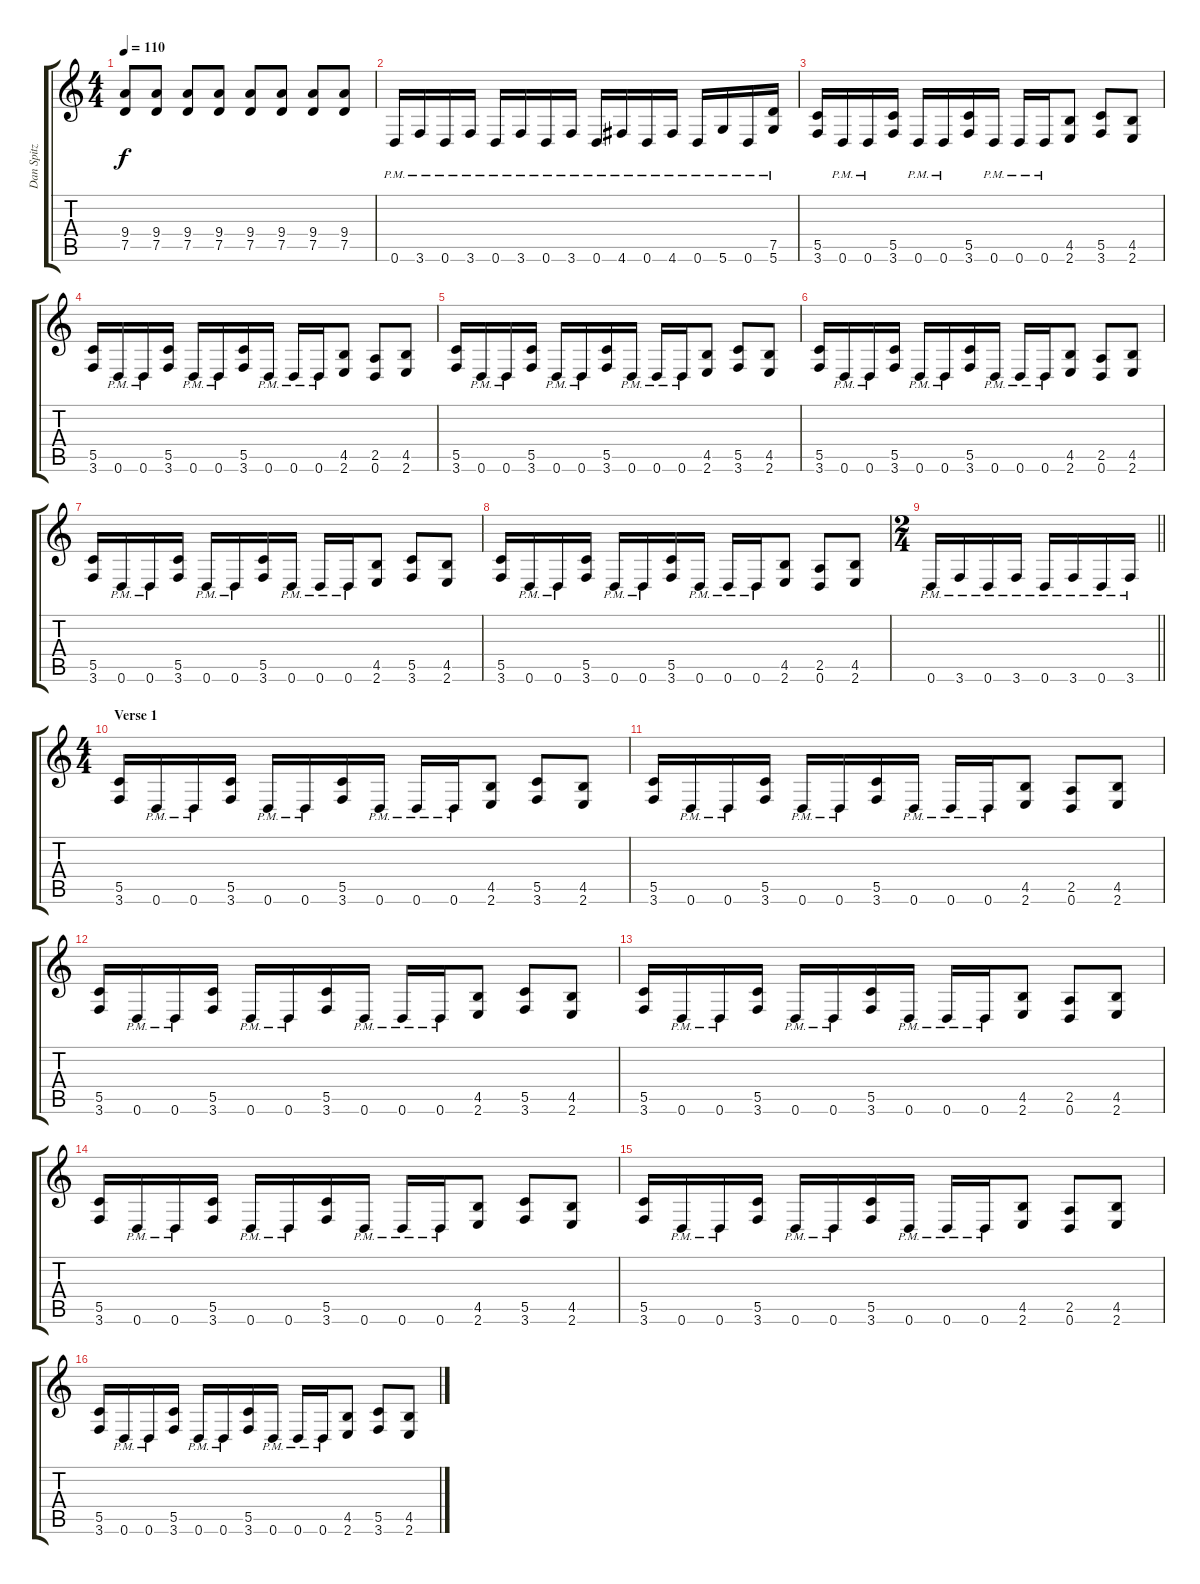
\track ("Dan Spitz" "Dan Spitz") {instrument distortionguitar}
\staff {score tabs}
\tuning (D4 A3 F3 C3 G2 D2) {hide}
\ts (4 4)
\tempo 110
\clef g2
\ks c
(9.4 7.5).8{dy f} (9.4 7.5).8 (9.4 7.5).8 (9.4 7.5).8 (9.4 7.5).8 (9.4 7.5).8 (9.4 7.5).8 (9.4 7.5).8 |
0.6{pm}.16 3.6{pm}.16 0.6{pm}.16 3.6{pm}.16 0.6{pm}.16 3.6{pm}.16 0.6{pm}.16 3.6{pm}.16 0.6{pm}.16 4.6{pm}.16 0.6{pm}.16 4.6{pm}.16 0.6{pm}.16 5.6{pm}.16 0.6{pm}.16 (7.5 5.6{pm}).16 |
(5.5 3.6).16 0.6{pm}.16 0.6{pm}.16 (5.5 3.6).16 0.6{pm}.16 0.6{pm}.16 (5.5 3.6).16 0.6{pm}.16 0.6{pm}.16 0.6{pm}.16 (4.5 2.6).8 (5.5 3.6).8 (4.5 2.6).8 |
(5.5 3.6).16 0.6{pm}.16 0.6{pm}.16 (5.5 3.6).16 0.6{pm}.16 0.6{pm}.16 (5.5 3.6).16 0.6{pm}.16 0.6{pm}.16 0.6{pm}.16 (4.5 2.6).8 (2.5 0.6).8 (4.5 2.6).8 |
(5.5 3.6).16 0.6{pm}.16 0.6{pm}.16 (5.5 3.6).16 0.6{pm}.16 0.6{pm}.16 (5.5 3.6).16 0.6{pm}.16 0.6{pm}.16 0.6{pm}.16 (4.5 2.6).8 (5.5 3.6).8 (4.5 2.6).8 |
(5.5 3.6).16 0.6{pm}.16 0.6{pm}.16 (5.5 3.6).16 0.6{pm}.16 0.6{pm}.16 (5.5 3.6).16 0.6{pm}.16 0.6{pm}.16 0.6{pm}.16 (4.5 2.6).8 (2.5 0.6).8 (4.5 2.6).8 |
(5.5 3.6).16 0.6{pm}.16 0.6{pm}.16 (5.5 3.6).16 0.6{pm}.16 0.6{pm}.16 (5.5 3.6).16 0.6{pm}.16 0.6{pm}.16 0.6{pm}.16 (4.5 2.6).8 (5.5 3.6).8 (4.5 2.6).8 |
(5.5 3.6).16 0.6{pm}.16 0.6{pm}.16 (5.5 3.6).16 0.6{pm}.16 0.6{pm}.16 (5.5 3.6).16 0.6{pm}.16 0.6{pm}.16 0.6{pm}.16 (4.5 2.6).8 (2.5 0.6).8 (4.5 2.6).8 |
\ts (2 4)
\barLineRight lightlight
0.6{pm}.16 3.6{pm}.16 0.6{pm}.16 3.6{pm}.16 0.6{pm}.16 3.6{pm}.16 0.6{pm}.16 3.6{pm}.16 |
\ts (4 4)
\section ("" "Verse 1")
(5.5 3.6).16 0.6{pm}.16 0.6{pm}.16 (5.5 3.6).16 0.6{pm}.16 0.6{pm}.16 (5.5 3.6).16 0.6{pm}.16 0.6{pm}.16 0.6{pm}.16 (4.5 2.6).8 (5.5 3.6).8 (4.5 2.6).8 |
(5.5 3.6).16 0.6{pm}.16 0.6{pm}.16 (5.5 3.6).16 0.6{pm}.16 0.6{pm}.16 (5.5 3.6).16 0.6{pm}.16 0.6{pm}.16 0.6{pm}.16 (4.5 2.6).8 (2.5 0.6).8 (4.5 2.6).8 |
(5.5 3.6).16 0.6{pm}.16 0.6{pm}.16 (5.5 3.6).16 0.6{pm}.16 0.6{pm}.16 (5.5 3.6).16 0.6{pm}.16 0.6{pm}.16 0.6{pm}.16 (4.5 2.6).8 (5.5 3.6).8 (4.5 2.6).8 |
(5.5 3.6).16 0.6{pm}.16 0.6{pm}.16 (5.5 3.6).16 0.6{pm}.16 0.6{pm}.16 (5.5 3.6).16 0.6{pm}.16 0.6{pm}.16 0.6{pm}.16 (4.5 2.6).8 (2.5 0.6).8 (4.5 2.6).8 |
(5.5 3.6).16 0.6{pm}.16 0.6{pm}.16 (5.5 3.6).16 0.6{pm}.16 0.6{pm}.16 (5.5 3.6).16 0.6{pm}.16 0.6{pm}.16 0.6{pm}.16 (4.5 2.6).8 (5.5 3.6).8 (4.5 2.6).8 |
(5.5 3.6).16 0.6{pm}.16 0.6{pm}.16 (5.5 3.6).16 0.6{pm}.16 0.6{pm}.16 (5.5 3.6).16 0.6{pm}.16 0.6{pm}.16 0.6{pm}.16 (4.5 2.6).8 (2.5 0.6).8 (4.5 2.6).8 |
(5.5 3.6).16 0.6{pm}.16 0.6{pm}.16 (5.5 3.6).16 0.6{pm}.16 0.6{pm}.16 (5.5 3.6).16 0.6{pm}.16 0.6{pm}.16 0.6{pm}.16 (4.5 2.6).8 (5.5 3.6).8 (4.5 2.6).8
